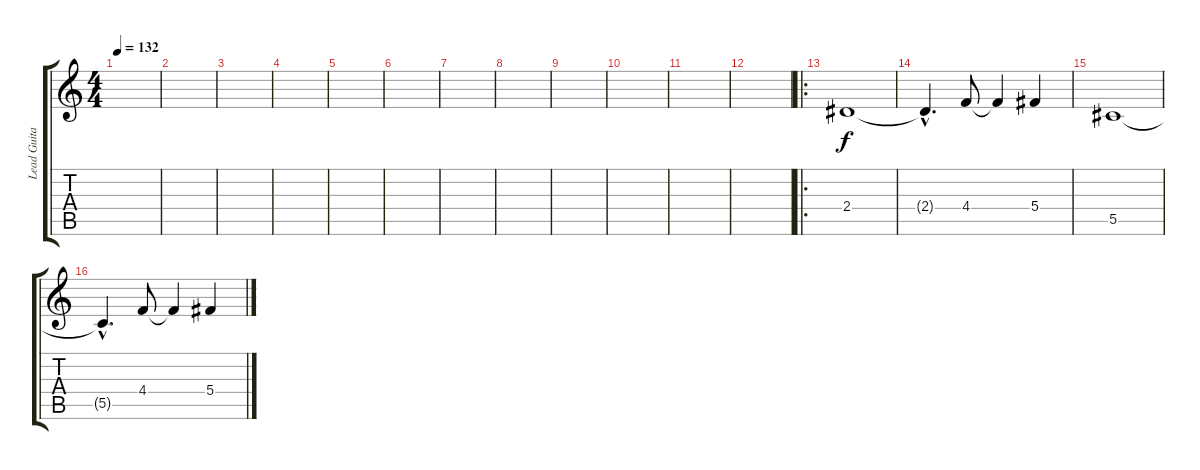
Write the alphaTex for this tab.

\track ("Lead Guitar" "Lead Guita") {instrument distortionguitar}
\staff {score tabs}
\tuning (Eb4 Bb3 Gb3 Db3 Ab2 Eb2) {hide}
\ts (4 4)
\tempo 132
\clef g2
\ks c
|
|
|
|
|
|
|
|
|
|
|
|
\ro
2.4.1 |
2.4{hac t}.4{d} 4.4.8 4.4{t}.4 5.4.4 |
5.5.1 |
5.5{hac t}.4{d} 4.4.8 4.4{t}.4 5.4.4
